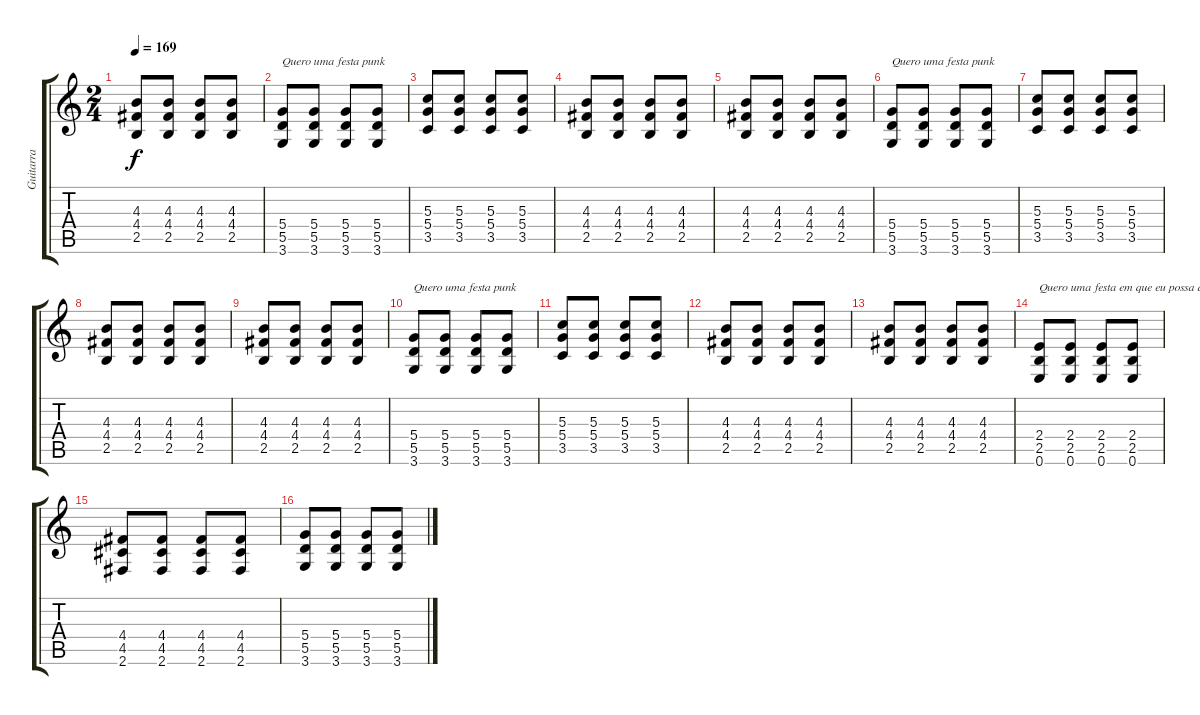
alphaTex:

\track ("Guitarra" "Guitarra") {instrument distortionguitar}
\staff {score tabs}
\tuning (E4 B3 G3 D3 A2 E2) {hide}
\ts (2 4)
\tempo 169
\clef g2
\ks c
(4.3 4.4 2.5).8{dy f} (4.3 4.4 2.5).8 (4.3 4.4 2.5).8 (4.3 4.4 2.5).8 |
(5.4 5.5 3.6).8{txt "Quero uma festa punk "} (5.4 5.5 3.6).8 (5.4 5.5 3.6).8 (5.4 5.5 3.6).8 |
(5.3 5.4 3.5).8 (5.3 5.4 3.5).8 (5.3 5.4 3.5).8 (5.3 5.4 3.5).8 |
(4.3 4.4 2.5).8 (4.3 4.4 2.5).8 (4.3 4.4 2.5).8 (4.3 4.4 2.5).8 |
(4.3 4.4 2.5).8 (4.3 4.4 2.5).8 (4.3 4.4 2.5).8 (4.3 4.4 2.5).8 |
(5.4 5.5 3.6).8{txt "Quero uma festa punk "} (5.4 5.5 3.6).8 (5.4 5.5 3.6).8 (5.4 5.5 3.6).8 |
(5.3 5.4 3.5).8 (5.3 5.4 3.5).8 (5.3 5.4 3.5).8 (5.3 5.4 3.5).8 |
(4.3 4.4 2.5).8 (4.3 4.4 2.5).8 (4.3 4.4 2.5).8 (4.3 4.4 2.5).8 |
(4.3 4.4 2.5).8 (4.3 4.4 2.5).8 (4.3 4.4 2.5).8 (4.3 4.4 2.5).8 |
(5.4 5.5 3.6).8{txt "Quero uma festa punk "} (5.4 5.5 3.6).8 (5.4 5.5 3.6).8 (5.4 5.5 3.6).8 |
(5.3 5.4 3.5).8 (5.3 5.4 3.5).8 (5.3 5.4 3.5).8 (5.3 5.4 3.5).8 |
(4.3 4.4 2.5).8 (4.3 4.4 2.5).8 (4.3 4.4 2.5).8 (4.3 4.4 2.5).8 |
(4.3 4.4 2.5).8 (4.3 4.4 2.5).8 (4.3 4.4 2.5).8 (4.3 4.4 2.5).8 |
(2.4 2.5 0.6).8{txt "Quero uma festa em que eu possa dançar "} (2.4 2.5 0.6).8 (2.4 2.5 0.6).8 (2.4 2.5 0.6).8 |
(4.4 4.5 2.6).8 (4.4 4.5 2.6).8 (4.4 4.5 2.6).8 (4.4 4.5 2.6).8 |
(5.4 5.5 3.6).8 (5.4 5.5 3.6).8 (5.4 5.5 3.6).8 (5.4 5.5 3.6).8
